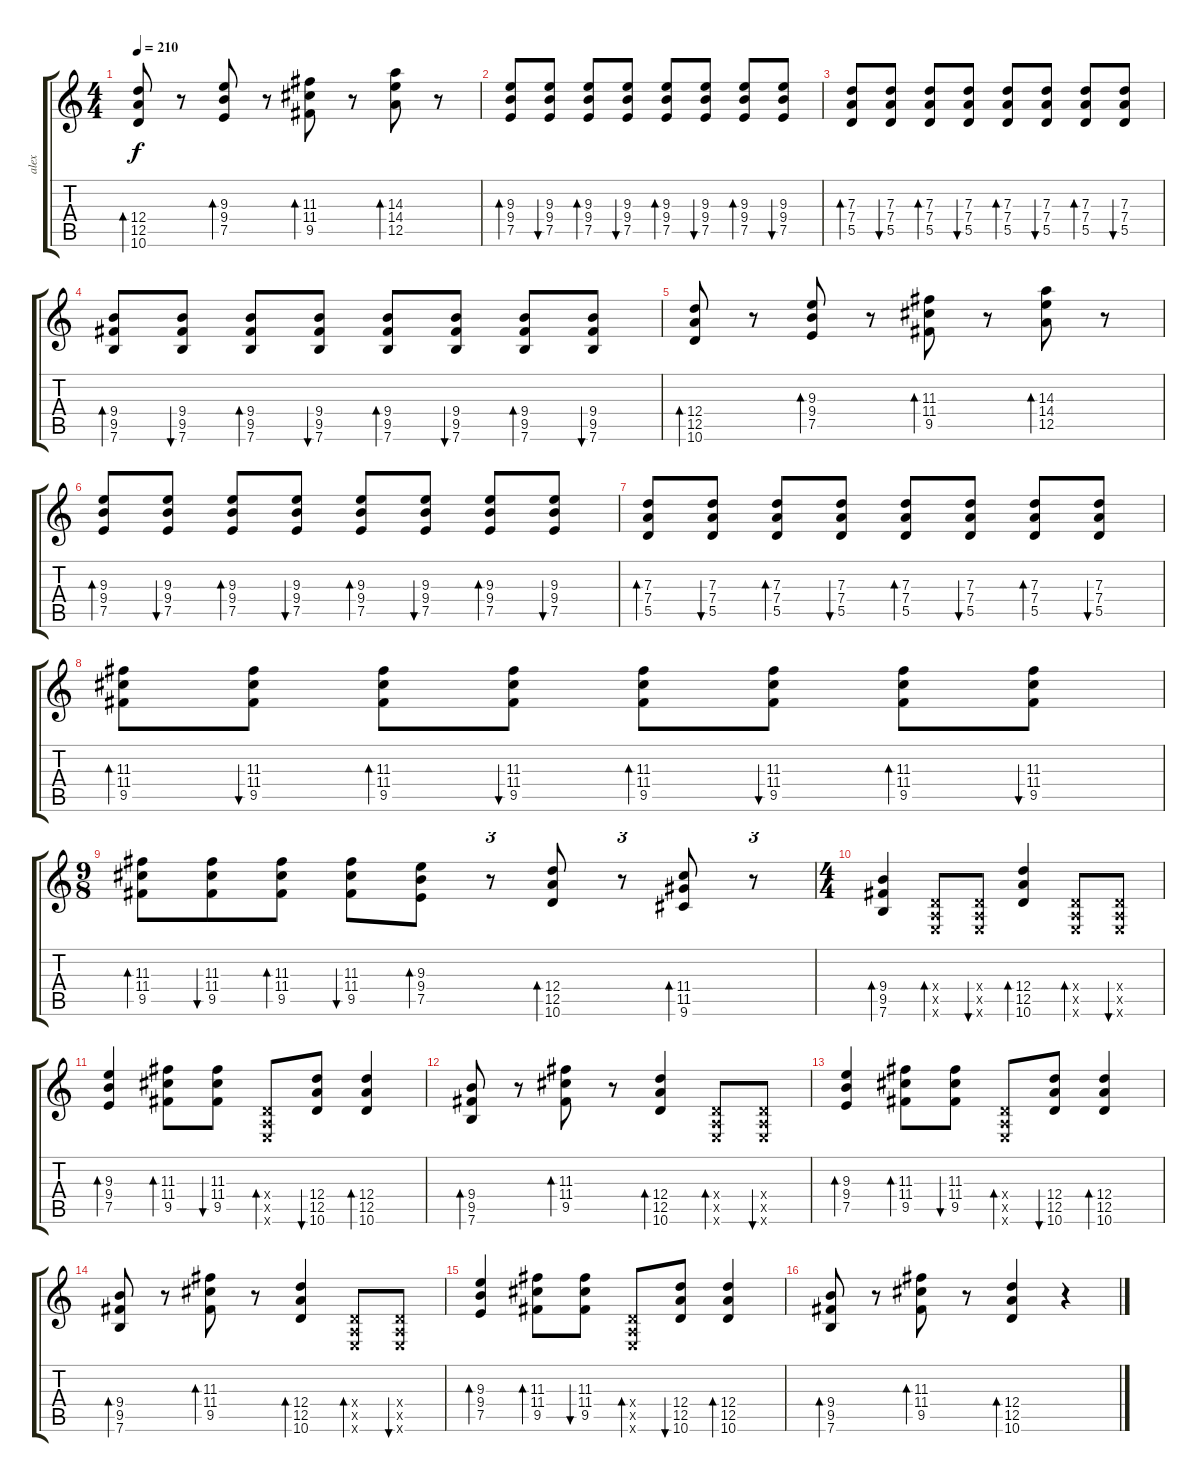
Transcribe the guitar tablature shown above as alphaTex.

\track ("alex" "alex") {instrument electricguitarclean}
\staff {score tabs}
\tuning (E4 B3 G3 D3 A2 E2) {hide}
\ts (4 4)
\tempo 210
\clef g2
\ks c
(12.4 12.5 10.6).8{bd 30 dy f} r.8 (9.3 9.4 7.5).8{bd 30} r.8 (11.3 11.4 9.5).8{bd 30} r.8 (14.3 14.4 12.5).8{bd 30} r.8 |
(9.3 9.4 7.5).8{bd 30} (9.3 9.4 7.5).8{bu 30} (9.3 9.4 7.5).8{bd 30} (9.3 9.4 7.5).8{bu 30} (9.3 9.4 7.5).8{bd 30} (9.3 9.4 7.5).8{bu 30} (9.3 9.4 7.5).8{bd 30} (9.3 9.4 7.5).8{bu 30} |
(7.3 7.4 5.5).8{bd 30} (7.3 7.4 5.5).8{bu 30} (7.3 7.4 5.5).8{bd 30} (7.3 7.4 5.5).8{bu 30} (7.3 7.4 5.5).8{bd 30} (7.3 7.4 5.5).8{bu 30} (7.3 7.4 5.5).8{bd 30} (7.3 7.4 5.5).8{bu 30} |
(9.4 9.5 7.6).8{bd 30} (9.4 9.5 7.6).8{bu 30} (9.4 9.5 7.6).8{bd 30} (9.4 9.5 7.6).8{bu 30} (9.4 9.5 7.6).8{bd 30} (9.4 9.5 7.6).8{bu 30} (9.4 9.5 7.6).8{bd 30} (9.4 9.5 7.6).8{bu 30} |
(12.4 12.5 10.6).8{bd 30} r.8 (9.3 9.4 7.5).8{bd 30} r.8 (11.3 11.4 9.5).8{bd 30} r.8 (14.3 14.4 12.5).8{bd 30} r.8 |
(9.3 9.4 7.5).8{bd 30} (9.3 9.4 7.5).8{bu 30} (9.3 9.4 7.5).8{bd 30} (9.3 9.4 7.5).8{bu 30} (9.3 9.4 7.5).8{bd 30} (9.3 9.4 7.5).8{bu 30} (9.3 9.4 7.5).8{bd 30} (9.3 9.4 7.5).8{bu 30} |
(7.3 7.4 5.5).8{bd 30} (7.3 7.4 5.5).8{bu 30} (7.3 7.4 5.5).8{bd 30} (7.3 7.4 5.5).8{bu 30} (7.3 7.4 5.5).8{bd 30} (7.3 7.4 5.5).8{bu 30} (7.3 7.4 5.5).8{bd 30} (7.3 7.4 5.5).8{bu 30} |
(11.3 11.4 9.5).8{bd 30} (11.3 11.4 9.5).8{bu 30} (11.3 11.4 9.5).8{bd 30} (11.3 11.4 9.5).8{bu 30} (11.3 11.4 9.5).8{bd 30} (11.3 11.4 9.5).8{bu 30} (11.3 11.4 9.5).8{bd 30} (11.3 11.4 9.5).8{bu 30} |
\ts (9 8)
(11.3 11.4 9.5).8{bd 30} (11.3 11.4 9.5).8{bu 30} (11.3 11.4 9.5).8{bd 30} (11.3 11.4 9.5).8{bu 30} (9.3 9.4 7.5).8{bd 30} r.8{tu (3 2)} (12.4 12.5 10.6).8{bd 30} r.8{tu (3 2)} (11.4 11.5 9.6).8{bd 30} r.8{tu (3 2)} |
\ts (4 4)
(9.4 9.5 7.6).4{bd 30} (0.4{x} 0.5{x} 0.6{x}).8{bd 30} (0.4{x} 0.5{x} 0.6{x}).8{bu 30} (12.4 12.5 10.6).4{bd 30} (0.4{x} 0.5{x} 0.6{x}).8{bd 30} (0.4{x} 0.5{x} 0.6{x}).8{bu 30} |
(9.3 9.4 7.5).4{bd 30} (11.3 11.4 9.5).8{bd 30} (11.3 11.4 9.5).8{bu 30} (0.4{x} 0.5{x} 0.6{x}).8{bd 30} (12.4 12.5 10.6).8{bu 30} (12.4 12.5 10.6).4{bd 30} |
(9.4 9.5 7.6).8{bd 30} r.8 (11.3 11.4 9.5).8{bd 30} r.8 (12.4 12.5 10.6).4{bd 30} (0.4{x} 0.5{x} 0.6{x}).8{bd 30} (0.4{x} 0.5{x} 0.6{x}).8{bu 30} |
(9.3 9.4 7.5).4{bd 30} (11.3 11.4 9.5).8{bd 30} (11.3 11.4 9.5).8{bu 30} (0.4{x} 0.5{x} 0.6{x}).8{bd 30} (12.4 12.5 10.6).8{bu 30} (12.4 12.5 10.6).4{bd 30} |
(9.4 9.5 7.6).8{bd 30} r.8 (11.3 11.4 9.5).8{bd 30} r.8 (12.4 12.5 10.6).4{bd 30} (0.4{x} 0.5{x} 0.6{x}).8{bd 30} (0.4{x} 0.5{x} 0.6{x}).8{bu 30} |
(9.3 9.4 7.5).4{bd 30} (11.3 11.4 9.5).8{bd 30} (11.3 11.4 9.5).8{bu 30} (0.4{x} 0.5{x} 0.6{x}).8{bd 30} (12.4 12.5 10.6).8{bu 30} (12.4 12.5 10.6).4{bd 30} |
(9.4 9.5 7.6).8{bd 30} r.8 (11.3 11.4 9.5).8{bd 30} r.8 (12.4 12.5 10.6).4{bd 30} r.4
